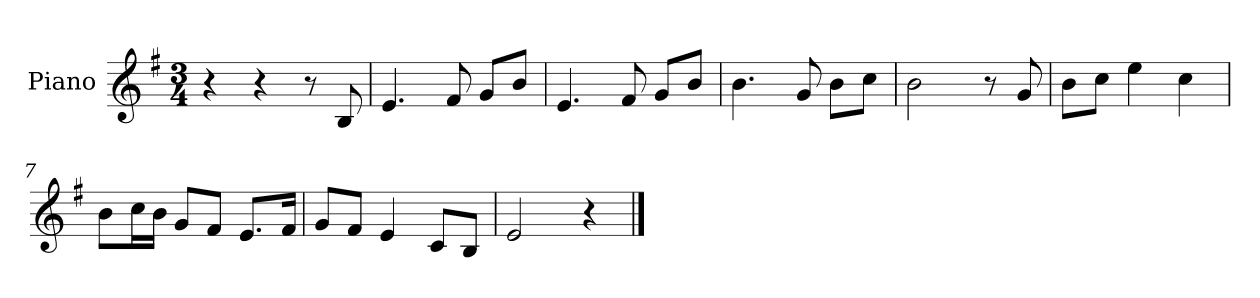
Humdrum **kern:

**kern
*part1
*staff1
*I"Piano
*I'Pno
*clefG2
*k[f#]
*M3/4
=1
4r
4r
8r
8B/
=2
4.e/
8f#/
8g/L
8b/J
=3
4.e/
8f#/
8g/L
8b/J
=4
4.b\
8g/
8b\L
8cc\J
=5
2b\
8r
8g/
=6
8b\L
8cc\J
4ee\
4cc\
=7
8b\L
16cc\L
16b\JJ
8g/L
8f#/J
8.e/L
16f#/Jk
=8
8g/L
8f#/J
4e/
8c/L
8B/J
=9
2e/
4r
==
*-
